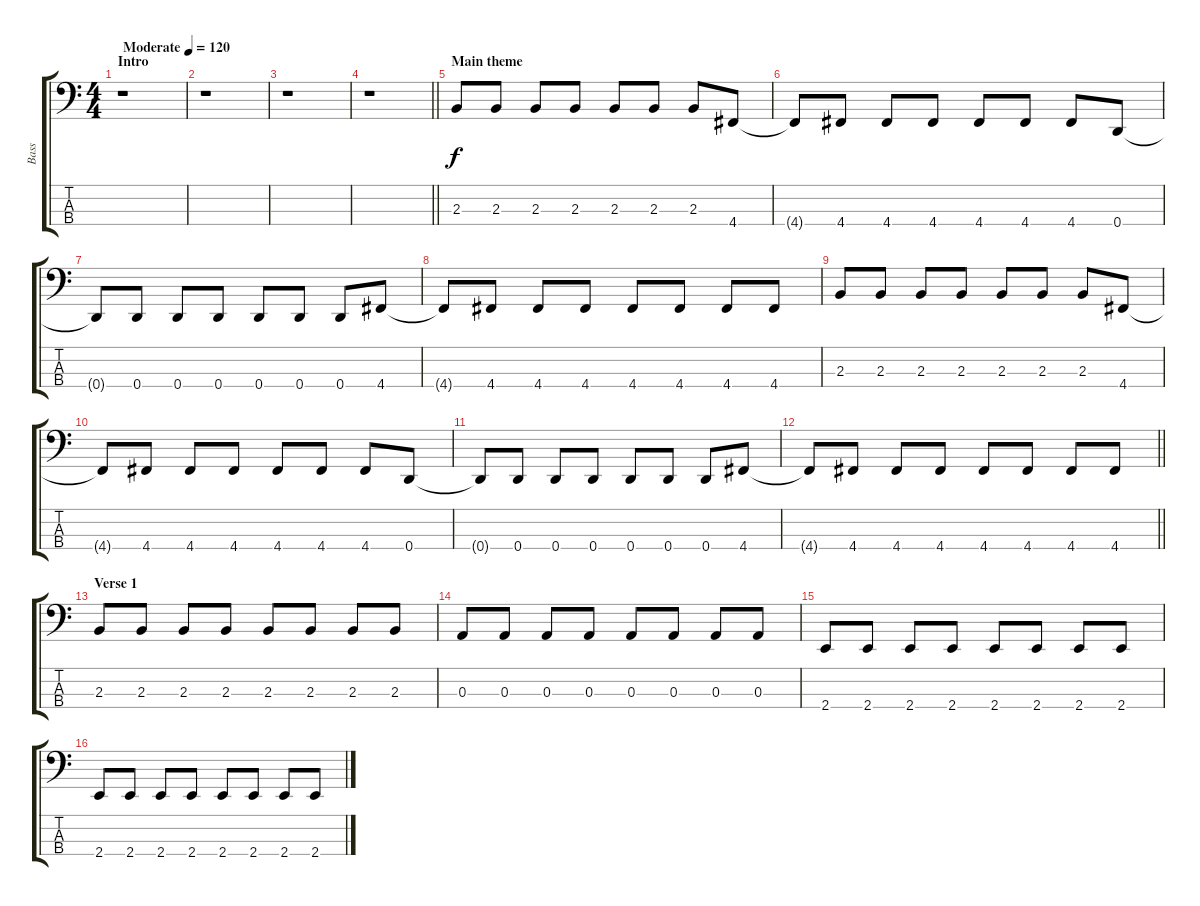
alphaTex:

\track ("Bass" "Bass") {instrument electricbasspick}
\staff {score tabs}
\tuning (G2 D2 A1 D1) {hide}
\ts (4 4)
\section ("" "Intro")
\tempo (120 "Moderate")
\clef f4
\ks c
r.1{dy f instrument electricbasspick} |
r.1 |
r.1 |
\barLineRight lightlight
r.1 |
\section ("" "Main theme")
2.3.8 2.3.8 2.3.8 2.3.8 2.3.8 2.3.8 2.3.8 4.4.8 |
4.4{t}.8 4.4.8 4.4.8 4.4.8 4.4.8 4.4.8 4.4.8 0.4.8 |
0.4{t}.8 0.4.8 0.4.8 0.4.8 0.4.8 0.4.8 0.4.8 4.4.8 |
4.4{t}.8 4.4.8 4.4.8 4.4.8 4.4.8 4.4.8 4.4.8 4.4.8 |
2.3.8 2.3.8 2.3.8 2.3.8 2.3.8 2.3.8 2.3.8 4.4.8 |
4.4{t}.8 4.4.8 4.4.8 4.4.8 4.4.8 4.4.8 4.4.8 0.4.8 |
0.4{t}.8 0.4.8 0.4.8 0.4.8 0.4.8 0.4.8 0.4.8 4.4.8 |
\barLineRight lightlight
4.4{t}.8 4.4.8 4.4.8 4.4.8 4.4.8 4.4.8 4.4.8 4.4.8 |
\section ("" "Verse 1")
2.3.8 2.3.8 2.3.8 2.3.8 2.3.8 2.3.8 2.3.8 2.3.8 |
0.3.8 0.3.8 0.3.8 0.3.8 0.3.8 0.3.8 0.3.8 0.3.8 |
2.4.8 2.4.8 2.4.8 2.4.8 2.4.8 2.4.8 2.4.8 2.4.8 |
2.4.8 2.4.8 2.4.8 2.4.8 2.4.8 2.4.8 2.4.8 2.4.8
